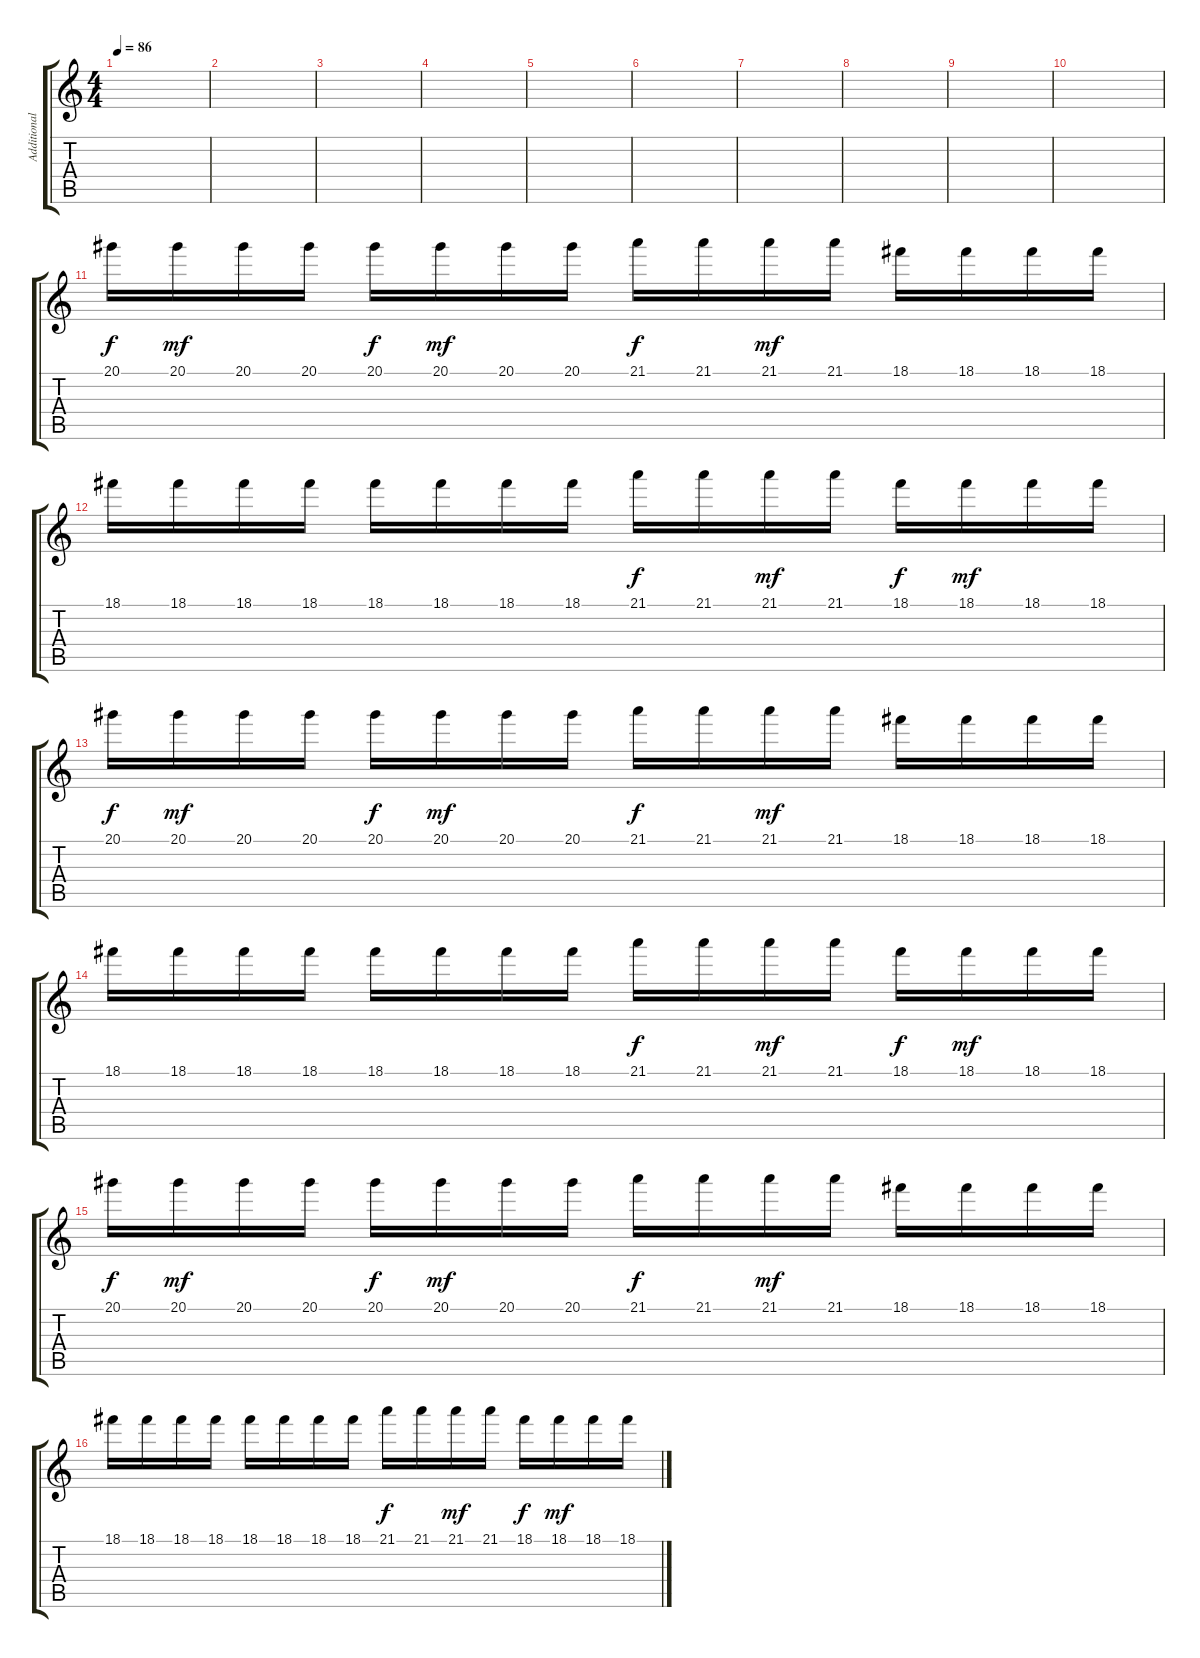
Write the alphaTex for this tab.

\track ("Additional Guitars" "Additional") {instrument distortionguitar}
\staff {score tabs}
\tuning (C4 G3 Eb3 Bb2 F2 C2) {hide}
\ts (4 4)
\tempo 86
\clef g2
\ks c
|
|
|
|
|
|
|
|
|
|
20.1.16{dy f} 20.1.16{dy mf} 20.1.16 20.1.16 20.1.16{dy f} 20.1.16{dy mf} 20.1.16 20.1.16 21.1.16{dy f} 21.1.16 21.1.16{dy mf} 21.1.16 18.1.16 18.1.16 18.1.16 18.1.16 |
18.1.16 18.1.16 18.1.16 18.1.16 18.1.16 18.1.16 18.1.16 18.1.16 21.1.16{dy f} 21.1.16 21.1.16{dy mf} 21.1.16 18.1.16{dy f} 18.1.16{dy mf} 18.1.16 18.1.16 |
20.1.16{dy f} 20.1.16{dy mf} 20.1.16 20.1.16 20.1.16{dy f} 20.1.16{dy mf} 20.1.16 20.1.16 21.1.16{dy f} 21.1.16 21.1.16{dy mf} 21.1.16 18.1.16 18.1.16 18.1.16 18.1.16 |
18.1.16 18.1.16 18.1.16 18.1.16 18.1.16 18.1.16 18.1.16 18.1.16 21.1.16{dy f} 21.1.16 21.1.16{dy mf} 21.1.16 18.1.16{dy f} 18.1.16{dy mf} 18.1.16 18.1.16 |
20.1.16{dy f} 20.1.16{dy mf} 20.1.16 20.1.16 20.1.16{dy f} 20.1.16{dy mf} 20.1.16 20.1.16 21.1.16{dy f} 21.1.16 21.1.16{dy mf} 21.1.16 18.1.16 18.1.16 18.1.16 18.1.16 |
18.1.16 18.1.16 18.1.16 18.1.16 18.1.16 18.1.16 18.1.16 18.1.16 21.1.16{dy f} 21.1.16 21.1.16{dy mf} 21.1.16 18.1.16{dy f} 18.1.16{dy mf} 18.1.16 18.1.16
